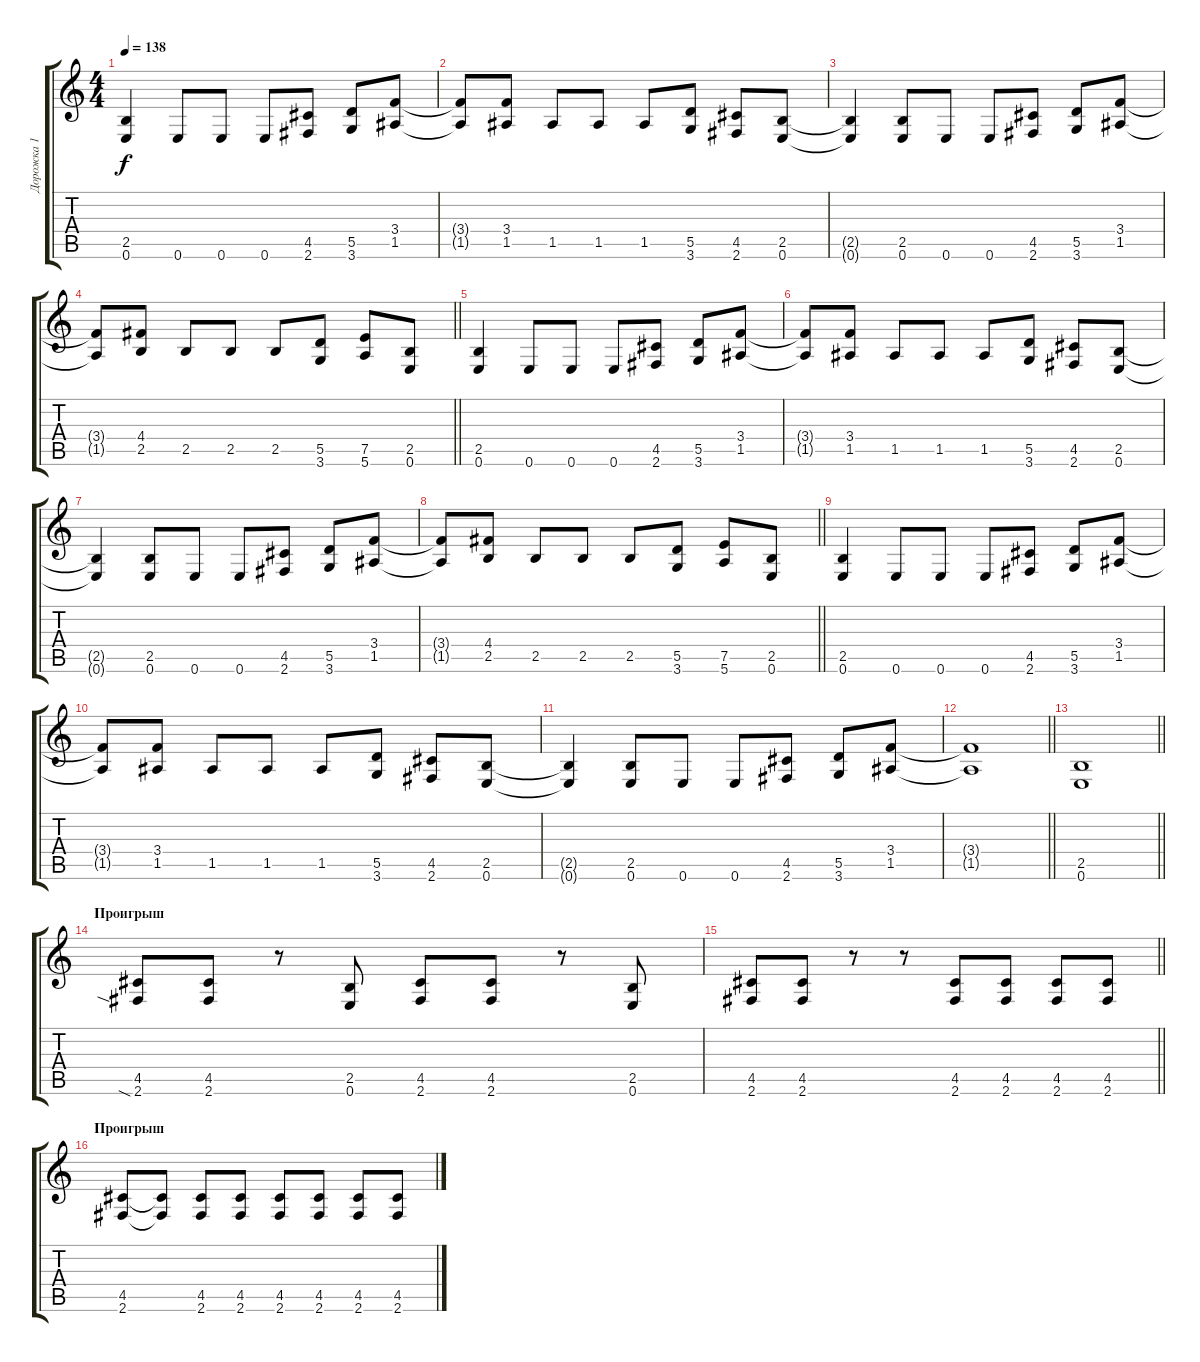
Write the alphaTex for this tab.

\track ("Дорожка 1" "Дорожка 1") {instrument overdrivenguitar}
\staff {score tabs}
\tuning (E4 B3 G3 D3 A2 E2) {hide}
\ts (4 4)
\tempo 138
\clef g2
\ks c
(2.5 0.6).4{dy f} 0.6.8 0.6.8 0.6.8 (4.5 2.6).8 (5.5 3.6).8 (3.4 1.5).8 |
(3.4{t} 1.5{t}).8 (3.4 1.5).8 1.5.8 1.5.8 1.5.8 (5.5 3.6).8 (4.5 2.6).8 (2.5 0.6).8 |
(2.5{t} 0.6{t}).4 (2.5 0.6).8 0.6.8 0.6.8 (4.5 2.6).8 (5.5 3.6).8 (3.4 1.5).8 |
\barLineRight lightlight
(3.4{t} 1.5{t}).8 (4.4 2.5).8 2.5.8 2.5.8 2.5.8 (5.5 3.6).8 (7.5 5.6).8 (2.5 0.6).8 |
(2.5 0.6).4 0.6.8 0.6.8 0.6.8 (4.5 2.6).8 (5.5 3.6).8 (3.4 1.5).8 |
(3.4{t} 1.5{t}).8 (3.4 1.5).8 1.5.8 1.5.8 1.5.8 (5.5 3.6).8 (4.5 2.6).8 (2.5 0.6).8 |
(2.5{t} 0.6{t}).4 (2.5 0.6).8 0.6.8 0.6.8 (4.5 2.6).8 (5.5 3.6).8 (3.4 1.5).8 |
\barLineRight lightlight
(3.4{t} 1.5{t}).8 (4.4 2.5).8 2.5.8 2.5.8 2.5.8 (5.5 3.6).8 (7.5 5.6).8 (2.5 0.6).8 |
(2.5 0.6).4 0.6.8 0.6.8 0.6.8 (4.5 2.6).8 (5.5 3.6).8 (3.4 1.5).8 |
(3.4{t} 1.5{t}).8 (3.4 1.5).8 1.5.8 1.5.8 1.5.8 (5.5 3.6).8 (4.5 2.6).8 (2.5 0.6).8 |
(2.5{t} 0.6{t}).4 (2.5 0.6).8 0.6.8 0.6.8 (4.5 2.6).8 (5.5 3.6).8 (3.4 1.5).8 |
\barLineRight lightlight
(3.4{t} 1.5{t}).1 |
\barLineRight lightlight
(2.5 0.6).1 |
\section ("" "Проигрыш")
(4.5 2.6{sia}).8 (4.5 2.6).8 r.8 (2.5 0.6).8 (4.5 2.6).8 (4.5 2.6).8 r.8 (2.5 0.6).8 |
\barLineRight lightlight
(4.5 2.6).8 (4.5 2.6).8 r.8 r.8 (4.5 2.6).8 (4.5 2.6).8 (4.5 2.6).8 (4.5 2.6).8 |
\section ("" "Проигрыш")
(4.5 2.6).8 (4.5{t} 2.6{t}).8 (4.5 2.6).8 (4.5 2.6).8 (4.5 2.6).8 (4.5 2.6).8 (4.5 2.6).8 (4.5 2.6).8
